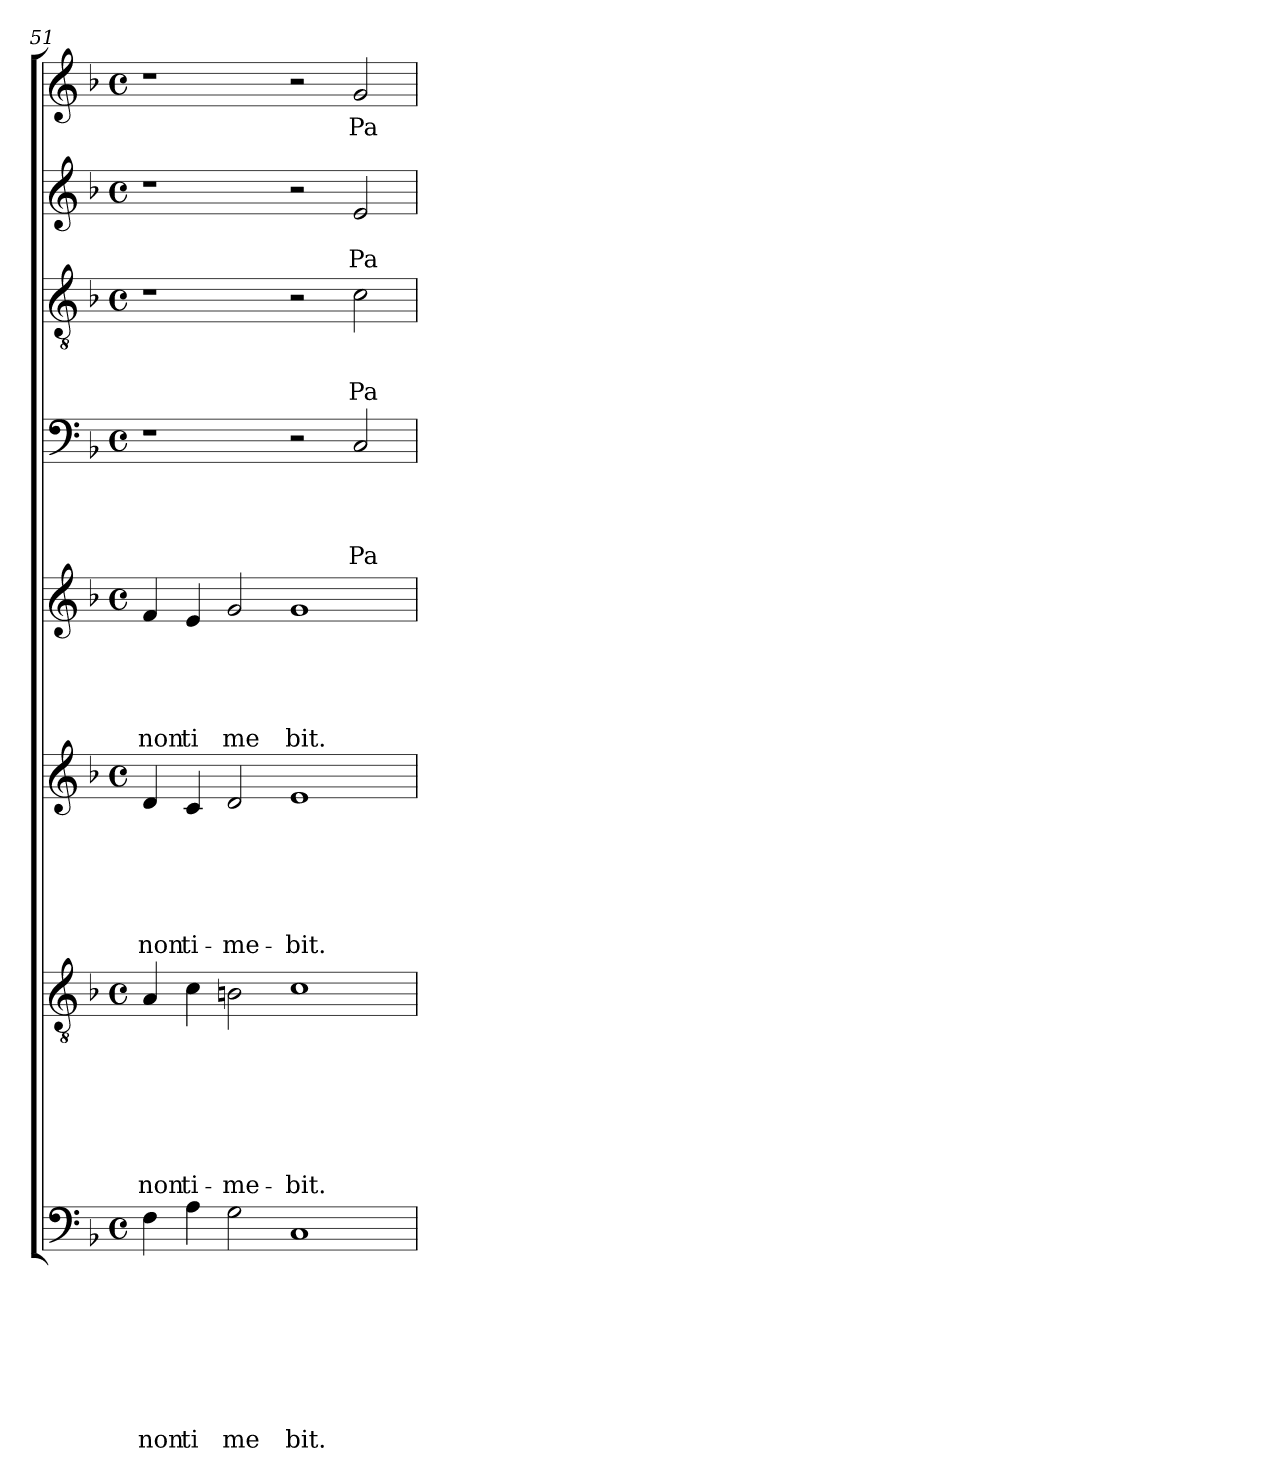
**kern	**text	**text	**text	**text	**text	**text	**text	**text	**kern	**text	**text	**text	**text	**text	**text	**text	**kern	**text	**text	**text	**text	**text	**text	**kern	**text	**text	**text	**text	**text	**kern	**text	**text	**text	**text	**kern	**text	**text	**text	**kern	**text	**text	**kern	**text
*part8	*part8	*part8	*part8	*part8	*part8	*part8	*part8	*part8	*part7	*part7	*part7	*part7	*part7	*part7	*part7	*part7	*part6	*part6	*part6	*part6	*part6	*part6	*part6	*part5	*part5	*part5	*part5	*part5	*part5	*part4	*part4	*part4	*part4	*part4	*part3	*part3	*part3	*part3	*part2	*part2	*part2	*part1	*part1
*staff8	*staff8	*staff8	*staff8	*staff8	*staff8	*staff8	*staff8	*staff8	*staff7	*staff7	*staff7	*staff7	*staff7	*staff7	*staff7	*staff7	*staff6	*staff6	*staff6	*staff6	*staff6	*staff6	*staff6	*staff5	*staff5	*staff5	*staff5	*staff5	*staff5	*staff4	*staff4	*staff4	*staff4	*staff4	*staff3	*staff3	*staff3	*staff3	*staff2	*staff2	*staff2	*staff1	*staff1
*clefF4	*	*	*	*	*	*	*	*	*clefGv2	*	*	*	*	*	*	*	*clefG2	*	*	*	*	*	*	*clefG2	*	*	*	*	*	*clefF4	*	*	*	*	*clefGv2	*	*	*	*clefG2	*	*	*clefG2	*
*k[b-]	*	*	*	*	*	*	*	*	*k[b-]	*	*	*	*	*	*	*	*k[b-]	*	*	*	*	*	*	*k[b-]	*	*	*	*	*	*k[b-]	*	*	*	*	*k[b-]	*	*	*	*k[b-]	*	*	*k[b-]	*
*F:	*	*	*	*	*	*	*	*	*F:	*	*	*	*	*	*	*	*F:	*	*	*	*	*	*	*F:	*	*	*	*	*	*F:	*	*	*	*	*F:	*	*	*	*F:	*	*	*F:	*
*M4/4	*	*	*	*	*	*	*	*	*M4/4	*	*	*	*	*	*	*	*M4/4	*	*	*	*	*	*	*M4/4	*	*	*	*	*	*M4/4	*	*	*	*	*M4/4	*	*	*	*M4/4	*	*	*M4/4	*
*met(c)	*	*	*	*	*	*	*	*	*met(c)	*	*	*	*	*	*	*	*met(c)	*	*	*	*	*	*	*met(c)	*	*	*	*	*	*met(c)	*	*	*	*	*met(c)	*	*	*	*met(c)	*	*	*met(c)	*
=51	=51	=51	=51	=51	=51	=51	=51	=51	=51	=51	=51	=51	=51	=51	=51	=51	=51	=51	=51	=51	=51	=51	=51	=51	=51	=51	=51	=51	=51	=51	=51	=51	=51	=51	=51	=51	=51	=51	=51	=51	=51	=51	=51
!	!	!	!	!	!	!	!	!LO:LY:b	!	!	!	!	!	!	!	!LO:LY:b	!	!	!	!	!	!	!LO:LY:b	!	!	!	!	!	!LO:LY:b	!	!	!	!	!	!	!	!	!	!	!	!	!	!
4F\	.	.	.	.	.	.	.	non	4A/	.	.	.	.	.	.	non	4d/	.	.	.	.	.	non	4f/	.	.	.	.	non	1r	.	.	.	.	1r	.	.	.	1r	.	.	1r	.
!	!	!	!	!	!	!	!	!LO:LY:b	!	!	!	!	!	!	!	!LO:LY:b	!	!	!	!	!	!	!LO:LY:b	!	!	!	!	!	!LO:LY:b	!	!	!	!	!	!	!	!	!	!	!	!	!	!
4A\	.	.	.	.	.	.	.	ti	4c\	.	.	.	.	.	.	ti-	4c/	.	.	.	.	.	ti-	4e/	.	.	.	.	ti	.	.	.	.	.	.	.	.	.	.	.	.	.	.
!	!	!	!	!	!	!	!	!LO:LY:b	!	!	!	!	!	!	!	!LO:LY:b	!	!	!	!	!	!	!LO:LY:b	!	!	!	!	!	!LO:LY:b	!	!	!	!	!	!	!	!	!	!	!	!	!	!
2G\	.	.	.	.	.	.	.	me	2Bn\	.	.	.	.	.	.	-me-	2d/	.	.	.	.	.	-me-	2g/	.	.	.	.	me	.	.	.	.	.	.	.	.	.	.	.	.	.	.
!	!	!	!	!	!	!	!	!LO:LY:b	!	!	!	!	!	!	!	!LO:LY:b	!	!	!	!	!	!	!LO:LY:b	!	!	!	!	!	!LO:LY:b	!	!	!	!	!	!	!	!	!	!	!	!	!	!
1C	.	.	.	.	.	.	.	bit.	1c	.	.	.	.	.	.	-bit.	1e	.	.	.	.	.	-bit.	1g	.	.	.	.	bit.	2r	.	.	.	.	2r	.	.	.	2r	.	.	2r	.
!	!	!	!	!	!	!	!	!	!	!	!	!	!	!	!	!	!	!	!	!	!	!	!	!	!	!	!	!	!	!	!	!	!	!LO:LY:b	!	!	!	!LO:LY:b	!	!	!LO:LY:b	!	!LO:LY:b
.	.	.	.	.	.	.	.	.	.	.	.	.	.	.	.	.	.	.	.	.	.	.	.	.	.	.	.	.	.	2C/	.	.	.	Pa	2c\	.	.	Pa-	2e/	.	Pa-	2g/	Pa
=	=	=	=	=	=	=	=	=	=	=	=	=	=	=	=	=	=	=	=	=	=	=	=	=	=	=	=	=	=	=	=	=	=	=	=	=	=	=	=	=	=	=	=
*-	*-	*-	*-	*-	*-	*-	*-	*-	*-	*-	*-	*-	*-	*-	*-	*-	*-	*-	*-	*-	*-	*-	*-	*-	*-	*-	*-	*-	*-	*-	*-	*-	*-	*-	*-	*-	*-	*-	*-	*-	*-	*-	*-
